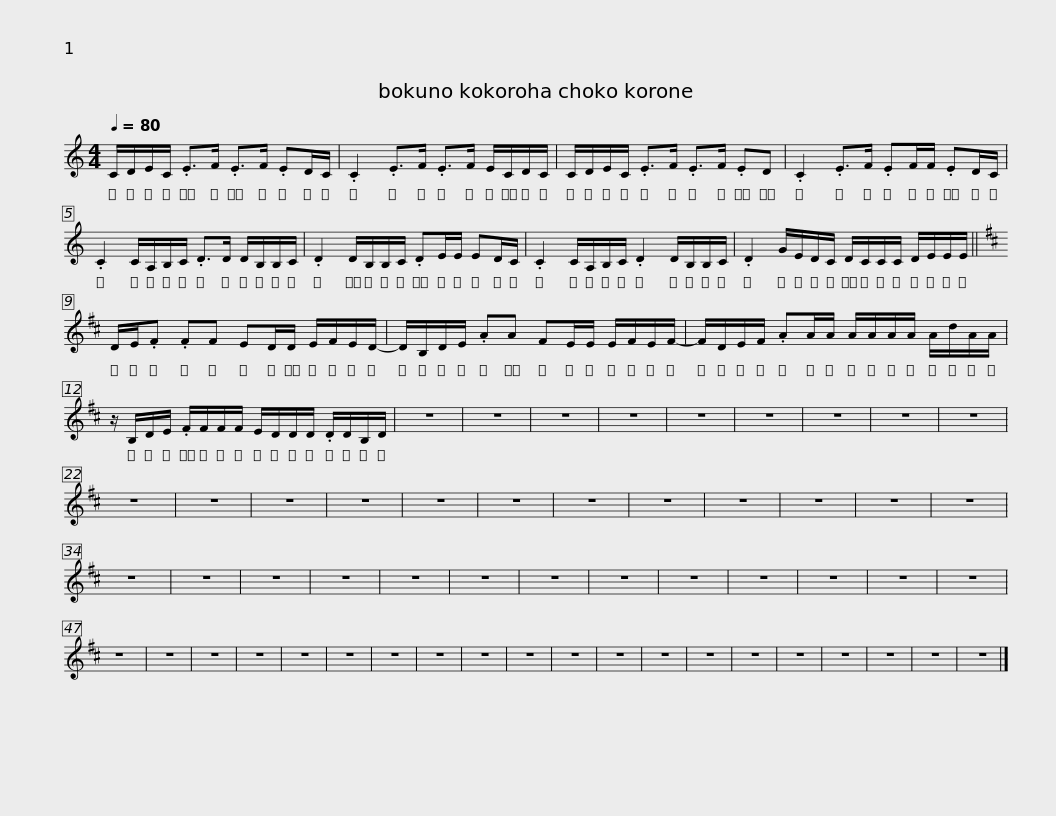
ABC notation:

X:1
L:1/8
Q:1/4=80
M:4/4
I:linebreak $
K:C
V:1 treble
V:1
 C/D/E/C/ .E>F .E>F .ED/C/ | .C2 .E>F .E>F E/C/D/C/ | C/D/E/C/ .E>F .E>F .ED | .C2 .E>F .EF/F/ .ED/C/ |$ .C2 C/A,/B,/C/ .D>D D/B,/B,/C/ | %5
 .D2 D/B,/B,/C/ .DE/E/ ED/C/ | .C2 C/A,/B,/C/ .D2 D/B,/B,/C/ |$ .D2 G/E/D/C/ D/C/C/C/ D/E/E/E/ ||$[K:D] D/E/.F .FF ED/D/ E/F/E/D/- | D/B,/D/E/ .AA FE/E/ E/F/E/F/- | %10
 F/D/E/F/ .AA/A/ A/A/A/A/ A/d/A/A/ |$ z/ B,/D/E/ .F/F/F/F/ E/D/D/D/ .D/D/B,/D/ | z8 | z8 | z8 | %15
 z8 | z8 | z8 | z8 | z8 | %20
 z8 | z8 | z8 |$ z8 | z8 | %25
 z8 | z8 | z8 | z8 | z8 | %30
 z8 | z8 | z8 | z8 | z8 | %35
 z8 | z8 | z8 | z8 | z8 | %40
 z8 |$ z8 | z8 | z8 | z8 | %45
 z8 | z8 | z8 | z8 | z8 | %50
 z8 | z8 | z8 | z8 | z8 | %55
 z8 | z8 | z8 | z8 |$ z8 | %60
 z8 | z8 | z8 | z8 | z8 | %65
 z8 |] %66
